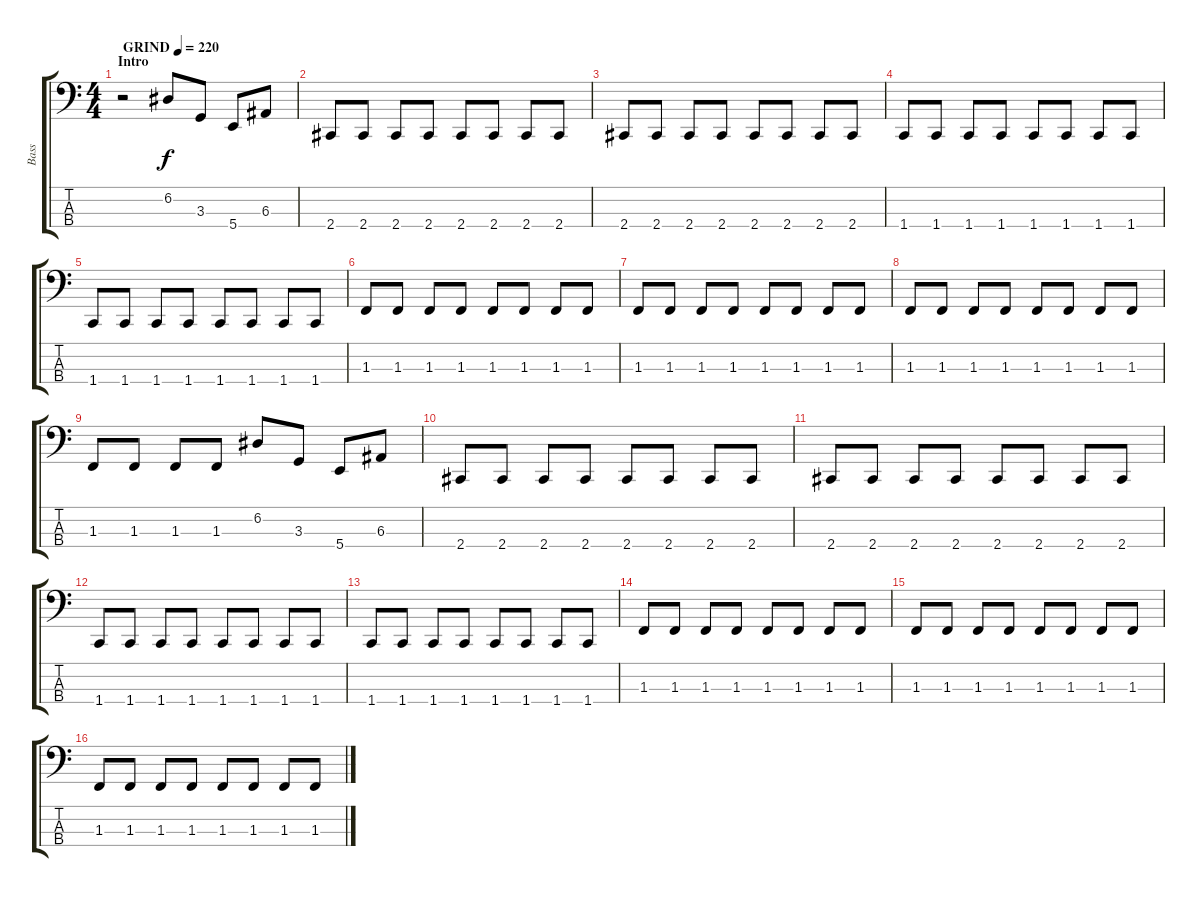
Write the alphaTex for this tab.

\track ("Bass" "Bass") {instrument electricbassfinger}
\staff {score tabs}
\tuning (D2 A1 E1 B0) {hide}
\ts (4 4)
\section ("" "Intro")
\tempo (220 "GRIND")
\clef f4
\ks c
r.2{dy f instrument electricbassfinger} 6.2.8 3.3.8 5.4.8 6.3.8 |
2.4.8 2.4.8 2.4.8 2.4.8 2.4.8 2.4.8 2.4.8 2.4.8 |
2.4.8 2.4.8 2.4.8 2.4.8 2.4.8 2.4.8 2.4.8 2.4.8 |
1.4.8 1.4.8 1.4.8 1.4.8 1.4.8 1.4.8 1.4.8 1.4.8 |
1.4.8 1.4.8 1.4.8 1.4.8 1.4.8 1.4.8 1.4.8 1.4.8 |
1.3.8 1.3.8 1.3.8 1.3.8 1.3.8 1.3.8 1.3.8 1.3.8 |
1.3.8 1.3.8 1.3.8 1.3.8 1.3.8 1.3.8 1.3.8 1.3.8 |
1.3.8 1.3.8 1.3.8 1.3.8 1.3.8 1.3.8 1.3.8 1.3.8 |
1.3.8 1.3.8 1.3.8 1.3.8 6.2.8 3.3.8 5.4.8 6.3.8 |
2.4.8 2.4.8 2.4.8 2.4.8 2.4.8 2.4.8 2.4.8 2.4.8 |
2.4.8 2.4.8 2.4.8 2.4.8 2.4.8 2.4.8 2.4.8 2.4.8 |
1.4.8 1.4.8 1.4.8 1.4.8 1.4.8 1.4.8 1.4.8 1.4.8 |
1.4.8 1.4.8 1.4.8 1.4.8 1.4.8 1.4.8 1.4.8 1.4.8 |
1.3.8 1.3.8 1.3.8 1.3.8 1.3.8 1.3.8 1.3.8 1.3.8 |
1.3.8 1.3.8 1.3.8 1.3.8 1.3.8 1.3.8 1.3.8 1.3.8 |
1.3.8 1.3.8 1.3.8 1.3.8 1.3.8 1.3.8 1.3.8 1.3.8
